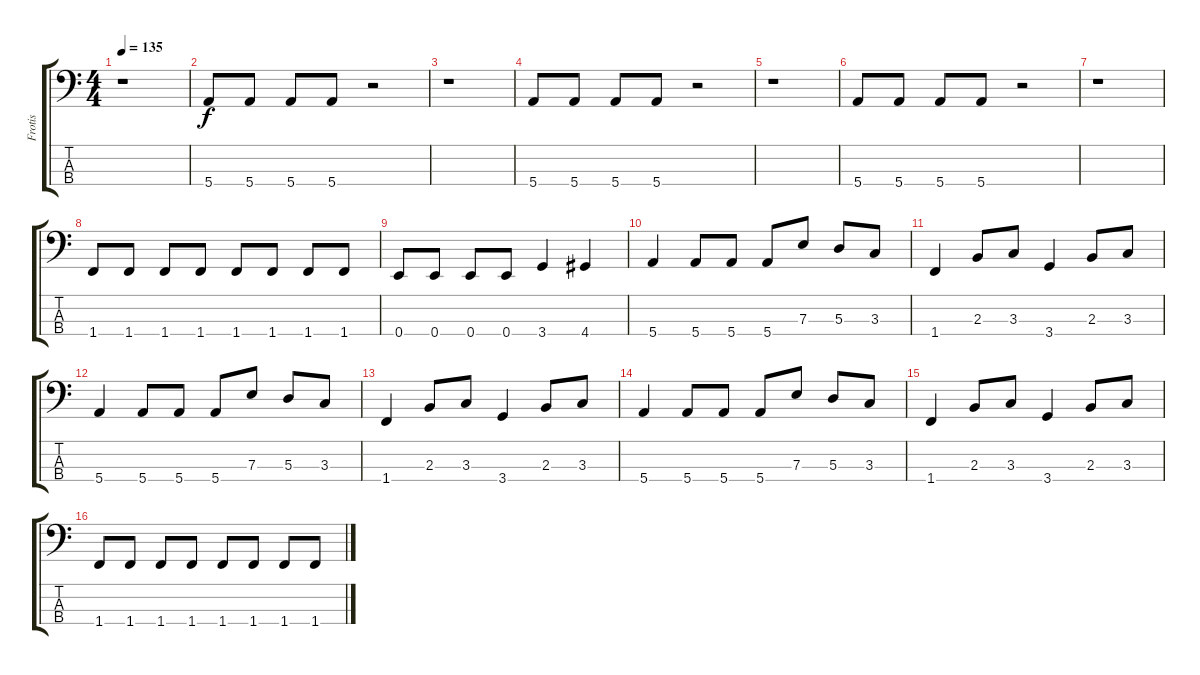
\track ("Frotis" "Frotis") {instrument electricbassfinger}
\staff {score tabs}
\tuning (G2 D2 A1 E1) {hide}
\ts (4 4)
\tempo 135
\clef f4
\ks c
r.1{dy f} |
5.4.8 5.4.8 5.4.8 5.4.8 r.2 |
r.1 |
5.4.8 5.4.8 5.4.8 5.4.8 r.2 |
r.1 |
5.4.8 5.4.8 5.4.8 5.4.8 r.2 |
r.1 |
1.4.8 1.4.8 1.4.8 1.4.8 1.4.8 1.4.8 1.4.8 1.4.8 |
0.4.8 0.4.8 0.4.8 0.4.8 3.4.4 4.4.4 |
5.4.4 5.4.8 5.4.8 5.4.8 7.3.8 5.3.8 3.3.8 |
1.4.4 2.3.8 3.3.8 3.4.4 2.3.8 3.3.8 |
5.4.4 5.4.8 5.4.8 5.4.8 7.3.8 5.3.8 3.3.8 |
1.4.4 2.3.8 3.3.8 3.4.4 2.3.8 3.3.8 |
5.4.4 5.4.8 5.4.8 5.4.8 7.3.8 5.3.8 3.3.8 |
1.4.4 2.3.8 3.3.8 3.4.4 2.3.8 3.3.8 |
1.4.8 1.4.8 1.4.8 1.4.8 1.4.8 1.4.8 1.4.8 1.4.8
